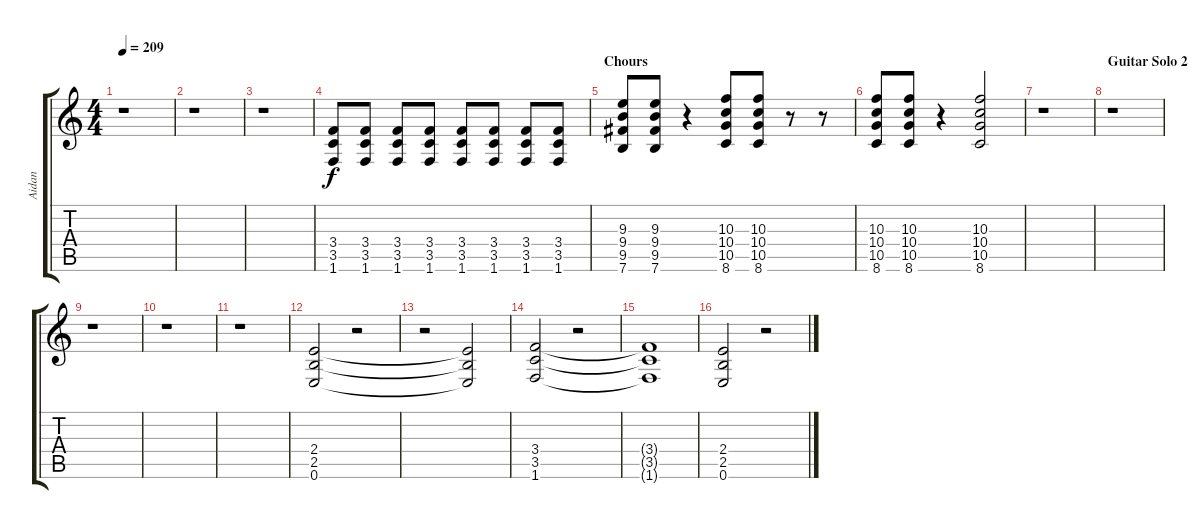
\track ("Aidan" "Aidan") {instrument distortionguitar}
\staff {score tabs}
\tuning (E4 B3 G3 D3 A2 E2) {hide}
\ts (4 4)
\tempo 209
\clef g2
\ks c
r.1{dy f} |
r.1 |
r.1 |
(3.4 3.5 1.6).8 (3.4 3.5 1.6).8 (3.4 3.5 1.6).8 (3.4 3.5 1.6).8 (3.4 3.5 1.6).8 (3.4 3.5 1.6).8 (3.4 3.5 1.6).8 (3.4 3.5 1.6).8 |
\section ("" "Chours")
(9.3 9.4 9.5 7.6).8 (9.3 9.4 9.5 7.6).8 r.4 (10.3 10.4 10.5 8.6).8 (10.3 10.4 10.5 8.6).8 r.8 r.8 |
(10.3 10.4 10.5 8.6).8 (10.3 10.4 10.5 8.6).8 r.4 (10.3 10.4 10.5 8.6).2 |
r.1 |
\section ("" "Guitar Solo 2")
r.1 |
r.1 |
r.1 |
r.1 |
(2.4 2.5 0.6).2 r.2 |
r.2 (2.4{t} 2.5{t} 0.6{t}).2 |
(3.4 3.5 1.6).2 r.2 |
(3.4{t} 3.5{t} 1.6{t}).1 |
(2.4 2.5 0.6).2 r.2
